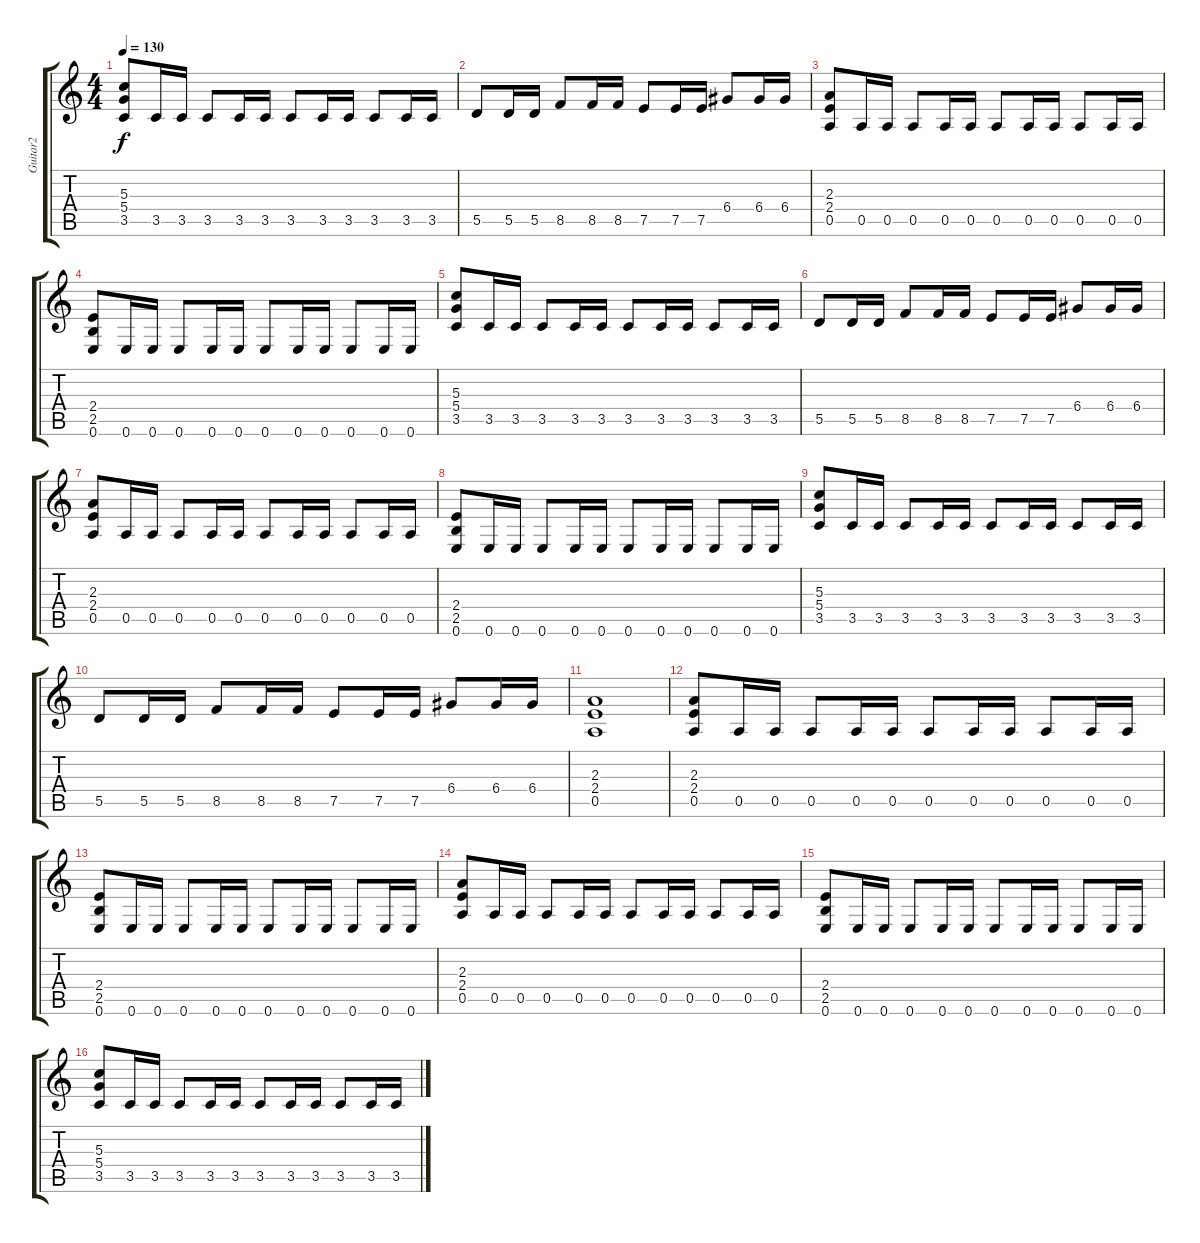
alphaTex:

\track ("Guitar2" "Guitar2") {instrument overdrivenguitar}
\staff {score tabs}
\tuning (E4 B3 G3 D3 A2 E2) {hide}
\ts (4 4)
\tempo 130
\clef g2
\ks c
(5.3 5.4 3.5).8{dy f} 3.5.16 3.5.16 3.5.8 3.5.16 3.5.16 3.5.8 3.5.16 3.5.16 3.5.8 3.5.16 3.5.16 |
5.5.8 5.5.16 5.5.16 8.5.8 8.5.16 8.5.16 7.5.8 7.5.16 7.5.16 6.4.8 6.4.16 6.4.16 |
(2.3 2.4 0.5).8 0.5.16 0.5.16 0.5.8 0.5.16 0.5.16 0.5.8 0.5.16 0.5.16 0.5.8 0.5.16 0.5.16 |
(2.4 2.5 0.6).8 0.6.16 0.6.16 0.6.8 0.6.16 0.6.16 0.6.8 0.6.16 0.6.16 0.6.8 0.6.16 0.6.16 |
(5.3 5.4 3.5).8 3.5.16 3.5.16 3.5.8 3.5.16 3.5.16 3.5.8 3.5.16 3.5.16 3.5.8 3.5.16 3.5.16 |
5.5.8 5.5.16 5.5.16 8.5.8 8.5.16 8.5.16 7.5.8 7.5.16 7.5.16 6.4.8 6.4.16 6.4.16 |
(2.3 2.4 0.5).8 0.5.16 0.5.16 0.5.8 0.5.16 0.5.16 0.5.8 0.5.16 0.5.16 0.5.8 0.5.16 0.5.16 |
(2.4 2.5 0.6).8 0.6.16 0.6.16 0.6.8 0.6.16 0.6.16 0.6.8 0.6.16 0.6.16 0.6.8 0.6.16 0.6.16 |
(5.3 5.4 3.5).8 3.5.16 3.5.16 3.5.8 3.5.16 3.5.16 3.5.8 3.5.16 3.5.16 3.5.8 3.5.16 3.5.16 |
5.5.8 5.5.16 5.5.16 8.5.8 8.5.16 8.5.16 7.5.8 7.5.16 7.5.16 6.4.8 6.4.16 6.4.16 |
(2.3 2.4 0.5).1 |
(2.3 2.4 0.5).8 0.5.16 0.5.16 0.5.8 0.5.16 0.5.16 0.5.8 0.5.16 0.5.16 0.5.8 0.5.16 0.5.16 |
(2.4 2.5 0.6).8 0.6.16 0.6.16 0.6.8 0.6.16 0.6.16 0.6.8 0.6.16 0.6.16 0.6.8 0.6.16 0.6.16 |
(2.3 2.4 0.5).8 0.5.16 0.5.16 0.5.8 0.5.16 0.5.16 0.5.8 0.5.16 0.5.16 0.5.8 0.5.16 0.5.16 |
(2.4 2.5 0.6).8 0.6.16 0.6.16 0.6.8 0.6.16 0.6.16 0.6.8 0.6.16 0.6.16 0.6.8 0.6.16 0.6.16 |
(5.3 5.4 3.5).8 3.5.16 3.5.16 3.5.8 3.5.16 3.5.16 3.5.8 3.5.16 3.5.16 3.5.8 3.5.16 3.5.16
